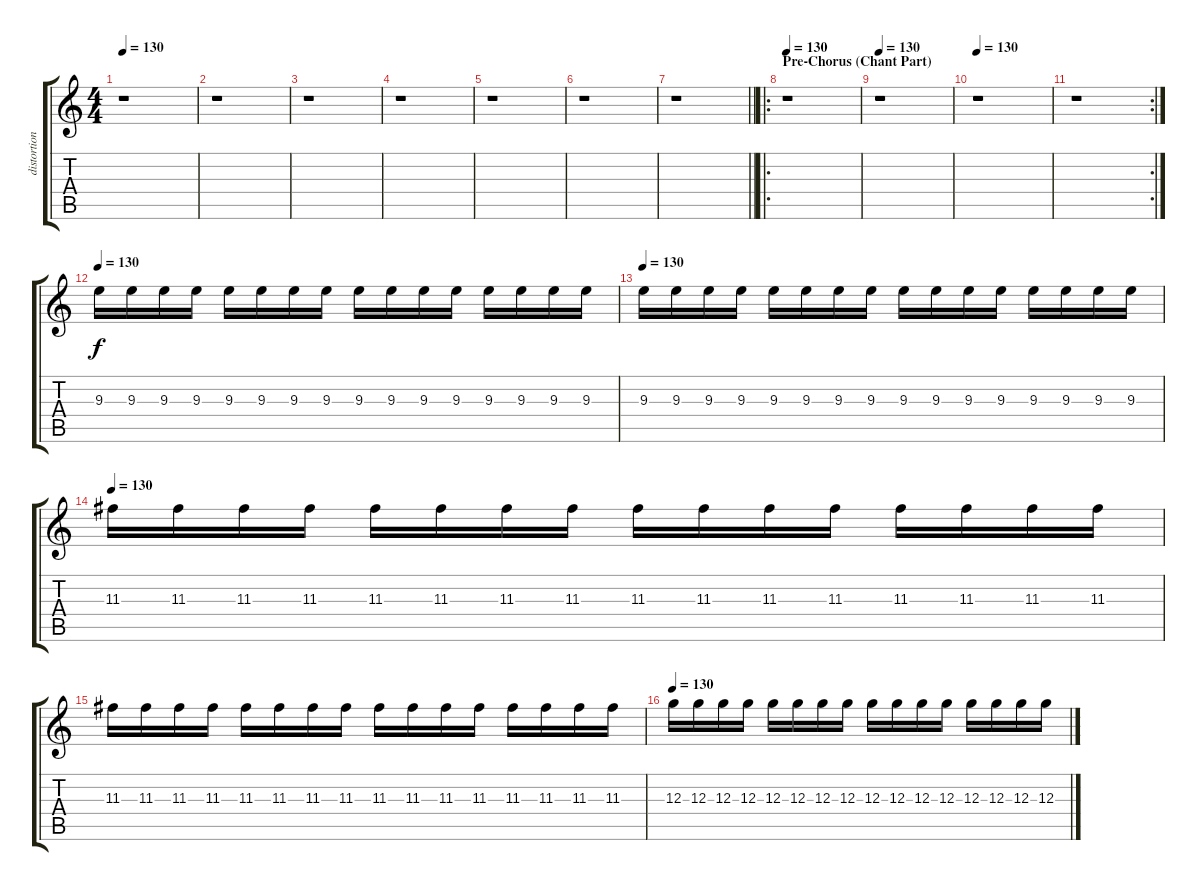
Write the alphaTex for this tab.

\track ("distortion 2" "distortion") {instrument distortionguitar}
\staff {score tabs}
\tuning (E4 B3 G3 D3 A2 E2) {hide}
\ts (4 4)
\tempo 130
\clef g2
\ks c
r.1{dy f} |
r.1 |
r.1 |
r.1 |
r.1 |
r.1 |
\barLineRight lightlight
r.1 |
\ro
\section ("" "Pre-Chorus (Chant Part)")
\tempo 130
r.1 |
\tempo 130
r.1 |
\tempo 130
r.1 |
\rc 2
r.1 |
\tempo 130
9.3.16 9.3.16 9.3.16 9.3.16 9.3.16 9.3.16 9.3.16 9.3.16 9.3.16 9.3.16 9.3.16 9.3.16 9.3.16 9.3.16 9.3.16 9.3.16 |
\tempo 130
9.3.16 9.3.16 9.3.16 9.3.16 9.3.16 9.3.16 9.3.16 9.3.16 9.3.16 9.3.16 9.3.16 9.3.16 9.3.16 9.3.16 9.3.16 9.3.16 |
\tempo 130
11.3.16 11.3.16 11.3.16 11.3.16 11.3.16 11.3.16 11.3.16 11.3.16 11.3.16 11.3.16 11.3.16 11.3.16 11.3.16 11.3.16 11.3.16 11.3.16 |
11.3.16 11.3.16 11.3.16 11.3.16 11.3.16 11.3.16 11.3.16 11.3.16 11.3.16 11.3.16 11.3.16 11.3.16 11.3.16 11.3.16 11.3.16 11.3.16 |
\tempo 130
12.3.16 12.3.16 12.3.16 12.3.16 12.3.16 12.3.16 12.3.16 12.3.16 12.3.16 12.3.16 12.3.16 12.3.16 12.3.16 12.3.16 12.3.16 12.3.16
